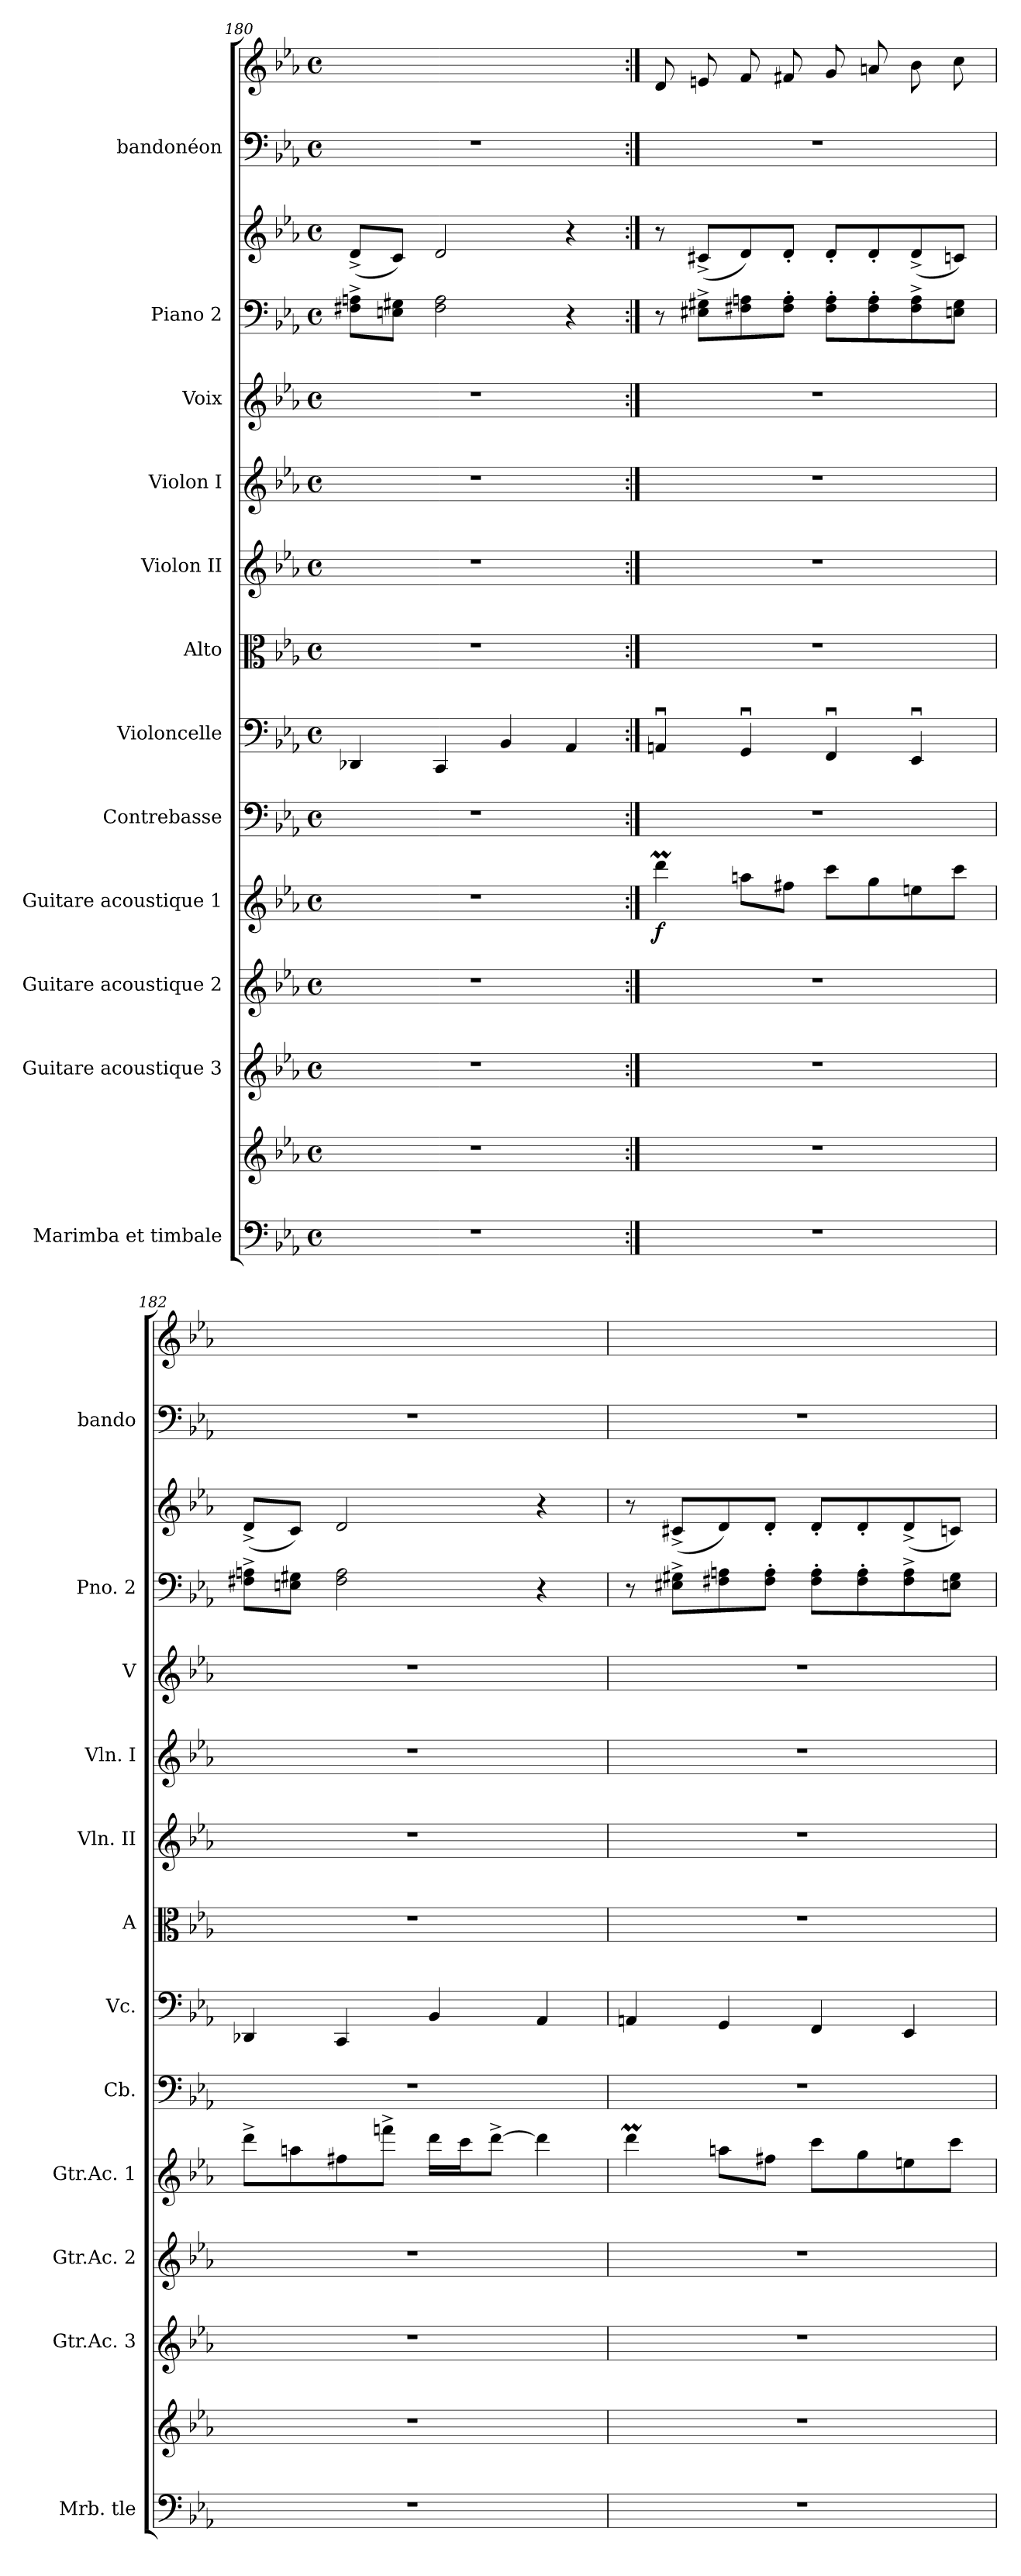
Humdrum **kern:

**kern	**kern	**kern	**kern	**kern	**dynam	**kern	**kern	**kern	**kern	**kern	**kern	**kern	**kern	**kern	**kern
*part12	*part12	*part11	*part10	*part9	*part9	*part8	*part7	*part6	*part5	*part4	*part3	*part2	*part2	*part1	*part1
*staff15	*staff14	*staff13	*staff12	*staff11	*staff11	*staff10	*staff9	*staff8	*staff7	*staff6	*staff5	*staff4	*staff3	*staff2	*staff1
*I"Marimba et timbale	*	*I"Guitare acoustique 3	*I"Guitare acoustique 2	*I"Guitare acoustique 1	*	*I"Contrebasse	*I"Violoncelle	*I"Alto	*I"Violon II	*I"Violon I	*I"Voix	*I"Piano 2	*	*I"bandonéon	*
*I'Mrb. tle	*	*I'Gtr.Ac. 3	*I'Gtr.Ac. 2	*I'Gtr.Ac. 1	*	*I'Cb.	*I'Vc.	*I'A	*I'Vln. II	*I'Vln. I	*I'V	*I'Pno. 2	*	*I'bando	*
*clefF4	*clefG2	*clefG2	*clefG2	*clefG2	*	*clefF4	*clefF4	*clefC3	*clefG2	*clefG2	*clefG2	*clefF4	*clefG2	*clefF4	*clefG2
*	*	*ITrd7c12	*ITrd7c12	*ITrd7c12	*	*ITrd7c12	*	*	*	*	*	*	*	*	*
*k[b-e-a-]	*k[b-e-a-]	*k[b-e-a-]	*k[b-e-a-]	*k[b-e-a-]	*	*k[b-e-a-]	*k[b-e-a-]	*k[b-e-a-]	*k[b-e-a-]	*k[b-e-a-]	*k[b-e-a-]	*k[b-e-a-]	*k[b-e-a-]	*k[b-e-a-]	*k[b-e-a-]
*c:	*c:	*c:	*c:	*c:	*	*c:	*c:	*c:	*c:	*c:	*c:	*c:	*c:	*c:	*c:
*M4/4	*M4/4	*M4/4	*M4/4	*M4/4	*	*M4/4	*M4/4	*M4/4	*M4/4	*M4/4	*M4/4	*M4/4	*M4/4	*M4/4	*M4/4
*met(c)	*met(c)	*met(c)	*met(c)	*met(c)	*	*met(c)	*met(c)	*met(c)	*met(c)	*met(c)	*met(c)	*met(c)	*met(c)	*met(c)	*met(c)
=180	=180	=180	=180	=180	=180	=180	=180	=180	=180	=180	=180	=180	=180	=180	=180
1r	1r	1r	1r	1r	.	1r	4DD-X/	1r	1r	1r	1r	8F#X\^> 8An\^>L	(<8d^</L	1r	1dyy
.	.	.	.	.	.	.	.	.	.	.	.	8En\ 8G#X\J	8c/J)	.	.
.	.	.	.	.	.	.	4CC/	.	.	.	.	2F#\ 2A\	2d/	.	.
.	.	.	.	.	.	.	4BB-/	.	.	.	.	.	.	.	.
.	.	.	.	.	.	.	4AA-/	.	.	.	.	4r	4r	.	.
!!LO:LB:g=z
=181:|!	=181:|!	=181:|!	=181:|!	=181:|!	=181:|!	=181:|!	=181:|!	=181:|!	=181:|!	=181:|!	=181:|!	=181:|!	=181:|!	=181:|!	=181:|!
!	!	!	!	!	!LO:DY:b	!	!	!	!	!	!	!	!	!	!
1r	1r	1r	1r	4ddm\	f	1r	4AAnu>/	1r	1r	1r	1r	8r	8r	1r	8dZ/
.	.	.	.	.	.	.	.	.	.	.	.	8E#X\^> 8G#X\^>L	(<8c#X^</L	.	8en/
.	.	.	.	8an\L	.	.	4GGu>/	.	.	.	.	8F#X\ 8An\	8d/)	.	8f/
.	.	.	.	8f#X\J	.	.	.	.	.	.	.	8F#\'> 8A\'>J	8d'</J	.	8f#X/
.	.	.	.	8cc\L	.	.	4FFu>/	.	.	.	.	8F#\'> 8A\'>L	8d'</L	.	8g/
.	.	.	.	8g\	.	.	.	.	.	.	.	8F#\'> 8A\'>	8d'</	.	8an/
.	.	.	.	8en\	.	.	4EE-u>/	.	.	.	.	8F#\^> 8A\^>	(<8d^</	.	8b-\
.	.	.	.	8cc\J	.	.	.	.	.	.	.	8En\ 8G#\J	8cn/J)	.	8ccZ\
=182	=182	=182	=182	=182	=182	=182	=182	=182	=182	=182	=182	=182	=182	=182	=182
1r	1r	1r	1r	8dd^>\L	.	1r	4DD-X/	1r	1r	1r	1r	8F#X\^> 8An\^>L	(<8d^</L	1r	1dyy
.	.	.	.	8an\	.	.	.	.	.	.	.	8En\ 8G#X\J	8c/J)	.	.
.	.	.	.	8f#X\	.	.	4CC/	.	.	.	.	2F#\ 2A\	2d/	.	.
.	.	.	.	8ffn^>\J	.	.	.	.	.	.	.	.	.	.	.
.	.	.	.	16dd\LL	.	.	4BB-/	.	.	.	.	.	.	.	.
.	.	.	.	16cc\J	.	.	.	.	.	.	.	.	.	.	.
.	.	.	.	[8dd^>\J	.	.	.	.	.	.	.	.	.	.	.
.	.	.	.	4dd\]	.	.	4AA-/	.	.	.	.	4r	4r	.	.
=183	=183	=183	=183	=183	=183	=183	=183	=183	=183	=183	=183	=183	=183	=183	=183
1r	1r	1r	1r	4ddm\	.	1r	4AAn/	1r	1r	1r	1r	8r	8r	1r	1dyy
.	.	.	.	.	.	.	.	.	.	.	.	8E#X\^> 8G#X\^>L	(<8c#X^</L	.	.
.	.	.	.	8an\L	.	.	4GG/	.	.	.	.	8F#X\ 8An\	8d/)	.	.
.	.	.	.	8f#X\J	.	.	.	.	.	.	.	8F#\'> 8A\'>J	8d'</J	.	.
.	.	.	.	8cc\L	.	.	4FF/	.	.	.	.	8F#\'> 8A\'>L	8d'</L	.	.
.	.	.	.	8g\	.	.	.	.	.	.	.	8F#\'> 8A\'>	8d'</	.	.
.	.	.	.	8en\	.	.	4EE-/	.	.	.	.	8F#\^> 8A\^>	(<8d^</	.	.
.	.	.	.	8cc\J	.	.	.	.	.	.	.	8En\ 8G#\J	8cn/J)	.	.
=	=	=	=	=	=	=	=	=	=	=	=	=	=	=	=
*-	*-	*-	*-	*-	*-	*-	*-	*-	*-	*-	*-	*-	*-	*-	*-
